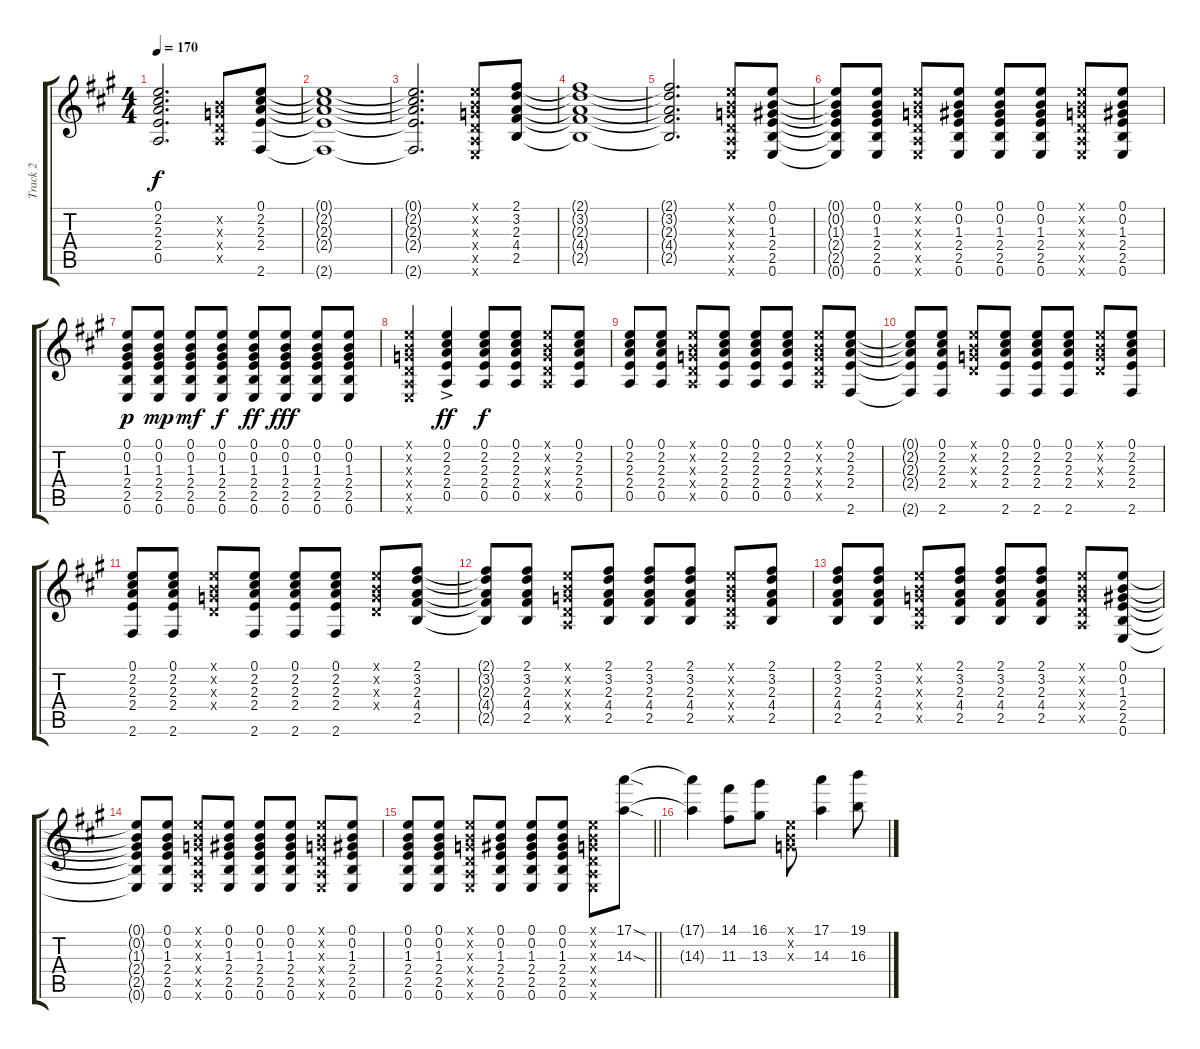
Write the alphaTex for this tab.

\track ("Track 2" "Track 2") {instrument acousticguitarnylon}
\staff {score tabs}
\tuning (E4 B3 G3 D3 A2 E2) {hide}
\ts (4 4)
\tempo 170
\clef g2
\ks a
(0.1{t} 2.2{t} 2.3{t} 2.4{t} 0.5{t}).2{d dy f} (0.2{x} 0.3{x} 0.4{x} 0.5{x}).8 (0.1 2.2 2.3 2.4 2.6).8 |
(0.1{t} 2.2{t} 2.3{t} 2.4{t} 2.6{t}).1 |
(0.1{t} 2.2{t} 2.3{t} 2.4{t} 2.6{t}).2{d} (0.1{x} 0.2{x} 0.3{x} 0.4{x} 0.5{x} 0.6{x}).8 (2.1 3.2 2.3 4.4 2.5).8 |
(2.1{t} 3.2{t} 2.3{t} 4.4{t} 2.5{t}).1 |
(2.1{t} 3.2{t} 2.3{t} 4.4{t} 2.5{t}).2{d} (0.1{x} 0.2{x} 0.3{x} 0.4{x} 0.5{x} 0.6{x}).8 (0.1 0.2 1.3 2.4 2.5 0.6).8 |
(0.1{t} 0.2{t} 1.3{t} 2.4{t} 2.5{t} 0.6{t}).8 (0.1 0.2 1.3 2.4 2.5 0.6).8 (0.1{x} 0.2{x} 0.3{x} 0.4{x} 0.5{x} 0.6{x}).8 (0.1 0.2 1.3 2.4 2.5 0.6).8 (0.1 0.2 1.3 2.4 2.5 0.6).8 (0.1 0.2 1.3 2.4 2.5 0.6).8 (0.1{x} 0.2{x} 0.3{x} 0.4{x} 0.5{x} 0.6{x}).8 (0.1 0.2 1.3 2.4 2.5 0.6).8 |
(0.1 0.2 1.3 2.4 2.5 0.6).8{dy p} (0.1 0.2 1.3 2.4 2.5 0.6).8{dy mp} (0.1 0.2 1.3 2.4 2.5 0.6).8{dy mf} (0.1 0.2 1.3 2.4 2.5 0.6).8{dy f} (0.1 0.2 1.3 2.4 2.5 0.6).8{dy ff} (0.1 0.2 1.3 2.4 2.5 0.6).8{dy fff} (0.1 0.2 1.3 2.4 2.5 0.6).8 (0.1 0.2 1.3 2.4 2.5 0.6).8 |
(0.1{x} 0.2{x} 0.3{x} 0.4{x} 0.5{x} 0.6{x}).4 (0.1{ac} 2.2{ac} 2.3{ac} 2.4{ac} 0.5{ac}).4{dy ff} (0.1 2.2 2.3 2.4 0.5).8{dy f} (0.1 2.2 2.3 2.4 0.5).8 (0.1{x} 0.2{x} 0.3{x} 0.4{x} 0.5{x}).8 (0.1 2.2 2.3 2.4 0.5).8 |
(0.1 2.2 2.3 2.4 0.5).8 (0.1 2.2 2.3 2.4 0.5).8 (0.1{x} 0.2{x} 0.3{x} 0.4{x} 0.5{x}).8 (0.1 2.2 2.3 2.4 0.5).8 (0.1 2.2 2.3 2.4 0.5).8 (0.1 2.2 2.3 2.4 0.5).8 (0.1{x} 0.2{x} 0.3{x} 0.4{x} 0.5{x}).8 (0.1 2.2 2.3 2.4 2.6).8 |
(0.1{t} 2.2{t} 2.3{t} 2.4{t} 2.6{t}).8 (0.1 2.2 2.3 2.4 2.6).8 (0.1{x} 0.2{x} 0.3{x} 0.4{x}).8 (0.1 2.2 2.3 2.4 2.6).8 (0.1 2.2 2.3 2.4 2.6).8 (0.1 2.2 2.3 2.4 2.6).8 (0.1{x} 0.2{x} 0.3{x} 0.4{x}).8 (0.1 2.2 2.3 2.4 2.6).8 |
(0.1 2.2 2.3 2.4 2.6).8 (0.1 2.2 2.3 2.4 2.6).8 (0.1{x} 0.2{x} 0.3{x} 0.4{x}).8 (0.1 2.2 2.3 2.4 2.6).8 (0.1 2.2 2.3 2.4 2.6).8 (0.1 2.2 2.3 2.4 2.6).8 (0.1{x} 0.2{x} 0.3{x} 0.4{x}).8 (2.1 3.2 2.3 4.4 2.5).8 |
(2.1{t} 3.2{t} 2.3{t} 4.4{t} 2.5{t}).8 (2.1 3.2 2.3 4.4 2.5).8 (0.1{x} 0.2{x} 0.3{x} 0.4{x} 0.5{x}).8 (2.1 3.2 2.3 4.4 2.5).8 (2.1 3.2 2.3 4.4 2.5).8 (2.1 3.2 2.3 4.4 2.5).8 (0.1{x} 0.2{x} 0.3{x} 0.4{x} 0.5{x}).8 (2.1 3.2 2.3 4.4 2.5).8 |
(2.1 3.2 2.3 4.4 2.5).8 (2.1 3.2 2.3 4.4 2.5).8 (0.1{x} 0.2{x} 0.3{x} 0.4{x} 0.5{x}).8 (2.1 3.2 2.3 4.4 2.5).8 (2.1 3.2 2.3 4.4 2.5).8 (2.1 3.2 2.3 4.4 2.5).8 (0.1{x} 0.2{x} 0.3{x} 0.4{x} 0.5{x}).8 (0.1 0.2 1.3 2.4 2.5 0.6).8 |
(0.1{t} 0.2{t} 1.3{t} 2.4{t} 2.5{t} 0.6{t}).8 (0.1 0.2 1.3 2.4 2.5 0.6).8 (0.1{x} 0.2{x} 0.3{x} 0.4{x} 0.5{x} 0.6{x}).8 (0.1 0.2 1.3 2.4 2.5 0.6).8 (0.1 0.2 1.3 2.4 2.5 0.6).8 (0.1 0.2 1.3 2.4 2.5 0.6).8 (0.1{x} 0.2{x} 0.3{x} 0.4{x} 0.5{x} 0.6{x}).8 (0.1 0.2 1.3 2.4 2.5 0.6).8 |
\barLineRight lightlight
(0.1 0.2 1.3 2.4 2.5 0.6).8 (0.1 0.2 1.3 2.4 2.5 0.6).8 (0.1{x} 0.2{x} 0.3{x} 0.4{x} 0.5{x} 0.6{x}).8 (0.1 0.2 1.3 2.4 2.5 0.6).8 (0.1 0.2 1.3 2.4 2.5 0.6).8 (0.1 0.2 1.3 2.4 2.5 0.6).8 (0.1{x} 0.2{x} 0.3{x} 0.4{x} 0.5{x} 0.6{x}).8 (17.1{sod} 14.3{sod}).8 |
(17.1{t} 14.3{t}).4 (14.1 11.3).8 (16.1 13.3).8 (0.1{x} 0.2{x} 0.3{x}).8 (17.1 14.3).4 (19.1 16.3).8
